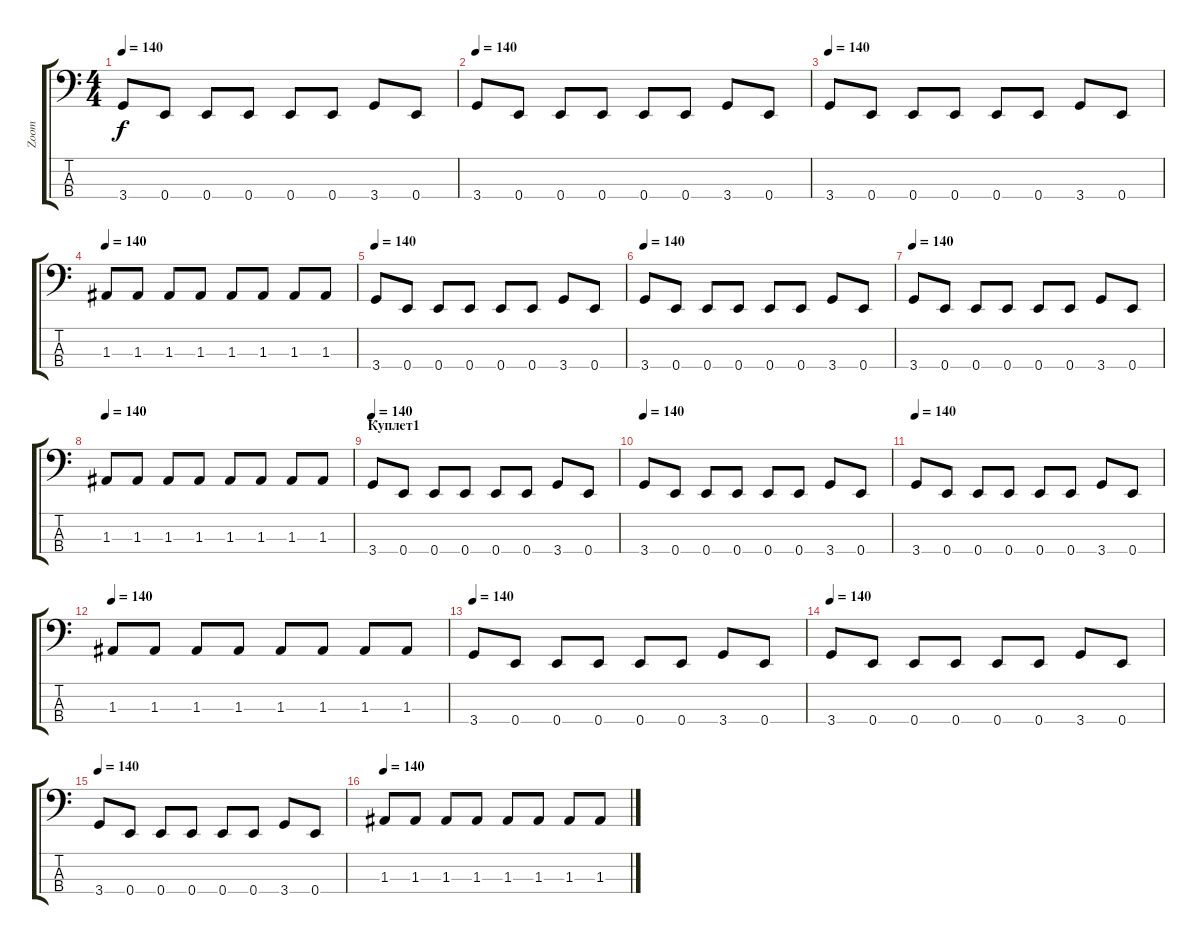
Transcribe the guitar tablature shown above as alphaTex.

\track ("Zoom" "Zoom") {instrument electricbassfinger}
\staff {score tabs}
\tuning (G2 D2 A1 E1) {hide}
\ts (4 4)
\tempo 140
\clef f4
\ks c
3.4.8{dy f} 0.4.8 0.4.8 0.4.8 0.4.8 0.4.8 3.4.8 0.4.8 |
\tempo 140
3.4.8 0.4.8 0.4.8 0.4.8 0.4.8 0.4.8 3.4.8 0.4.8 |
\tempo 140
3.4.8 0.4.8 0.4.8 0.4.8 0.4.8 0.4.8 3.4.8 0.4.8 |
\tempo 140
1.3.8 1.3.8 1.3.8 1.3.8 1.3.8 1.3.8 1.3.8 1.3.8 |
\tempo 140
3.4.8 0.4.8 0.4.8 0.4.8 0.4.8 0.4.8 3.4.8 0.4.8 |
\tempo 140
3.4.8 0.4.8 0.4.8 0.4.8 0.4.8 0.4.8 3.4.8 0.4.8 |
\tempo 140
3.4.8 0.4.8 0.4.8 0.4.8 0.4.8 0.4.8 3.4.8 0.4.8 |
\tempo 140
1.3.8 1.3.8 1.3.8 1.3.8 1.3.8 1.3.8 1.3.8 1.3.8 |
\section ("" "Куплет1")
\tempo 140
3.4.8 0.4.8 0.4.8 0.4.8 0.4.8 0.4.8 3.4.8 0.4.8 |
\tempo 140
3.4.8 0.4.8 0.4.8 0.4.8 0.4.8 0.4.8 3.4.8 0.4.8 |
\tempo 140
3.4.8 0.4.8 0.4.8 0.4.8 0.4.8 0.4.8 3.4.8 0.4.8 |
\tempo 140
1.3.8 1.3.8 1.3.8 1.3.8 1.3.8 1.3.8 1.3.8 1.3.8 |
\tempo 140
3.4.8 0.4.8 0.4.8 0.4.8 0.4.8 0.4.8 3.4.8 0.4.8 |
\tempo 140
3.4.8 0.4.8 0.4.8 0.4.8 0.4.8 0.4.8 3.4.8 0.4.8 |
\tempo 140
3.4.8 0.4.8 0.4.8 0.4.8 0.4.8 0.4.8 3.4.8 0.4.8 |
\tempo 140
1.3.8 1.3.8 1.3.8 1.3.8 1.3.8 1.3.8 1.3.8 1.3.8
